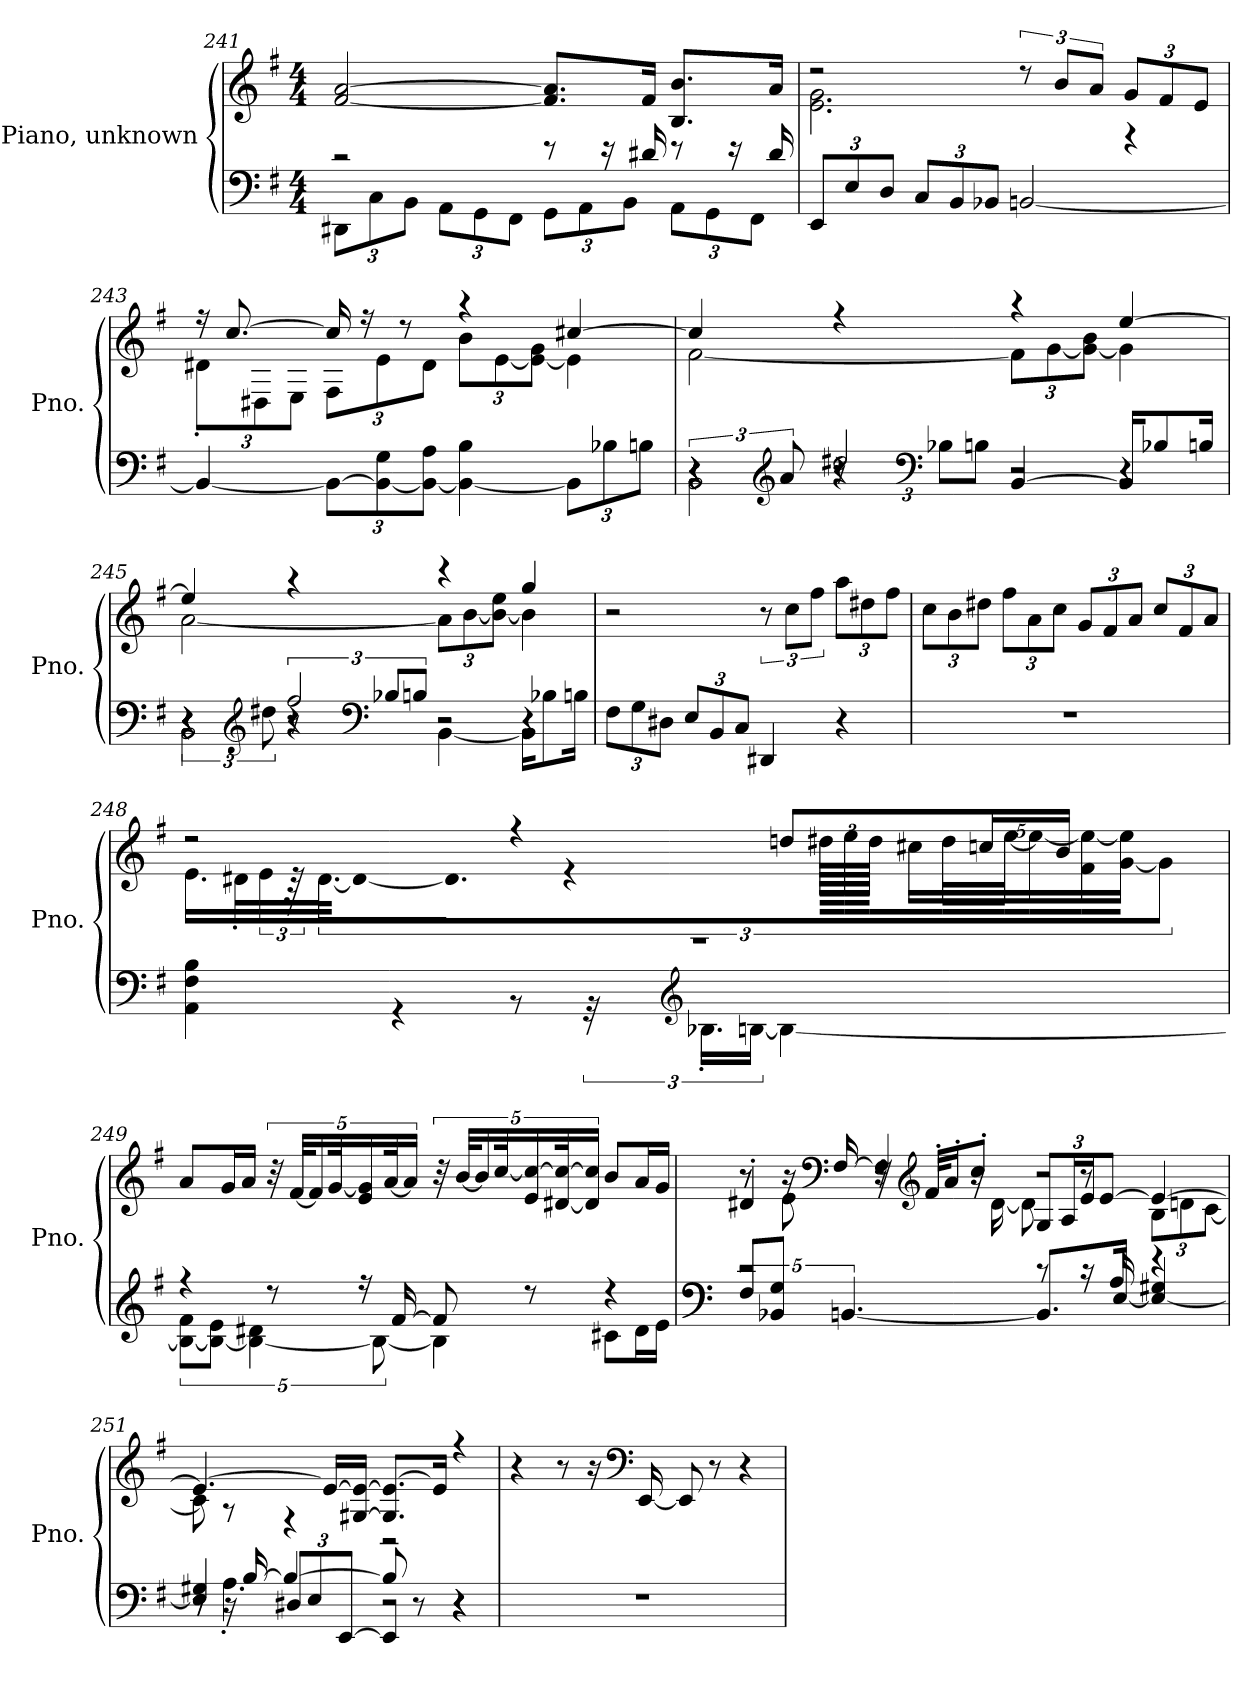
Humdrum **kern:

**kern	**kern
*part1	*part1
*staff2	*staff1
*I"Piano, unknown	*
*I'Pno.	*
*clefF4	*clefG2
*k[f#]	*k[f#]
*M4/4	*M4/4
=241	=241
*^	*
*	*Xbrackettup	*
2r	12DD#X\L	[2f#/ [2a/
.	12C\	.
.	12BB\J	.
.	12AA\L	.
.	12GG\	.
.	12FF#\J	.
8r	12GG\L	8.f#/] 8.a/]L
.	12AA\	.
16r	.	.
.	12BB\J	.
16d#X/	.	16f#/Jk
8r	12AA\L	8.B/ 8.b/L
.	12GG\	.
16r	.	.
.	12FF#\J	.
16d#/	.	16a/Jk
*v	*v	*
=242	=242
*	*^
12EE/L	2r	2.e\ 2.g\
12E/	.	.
12D/J	.	.
12C/L	.	.
12BB/	.	.
12BB-X/J	.	.
[2BBn/	12r	.
.	12b/L	.
.	12a/J	.
*	*Xbrackettup	*
.	12g/L	4r
.	12f#/	.
.	12e/J	.
!!LO:LB:g=z	!!
=243	=243	=243
4BB/_	16r	12d#X'\L
.	[8.cc/	.
.	.	12D#X\
.	.	12E\J
12BB\L_	16cc/]	12F#\L
.	16r	.
12BB\_ 12G\	.	12e\
.	8r	.
12BB\_ 12A\J	.	12d#\J
4BB\_ 4B\	4r	12b\L
.	.	[12e\
.	.	12e\_ 12g\J
12BB\L]	[4cc#X/	4e\]
12B-X\	.	.
12Bn\J	.	.
=244	=244	=244
*^	*	*
*	*^	*	*
*	*	*brackettup	*	*
*	*	*^	*	*
4r	4r	6r	2BB\	4cc#/]	[2f#\
*clefG2	*	*	*	*	*
.	.	12a/	.	.	.
2dd#X/	12r	4r	.	4r	.
*clefF4	*	*	*	*	*
.	12B-X\L	.	.	.	.
.	12Bn\J	.	.	.	.
.	2r	[4BB/	2r	4r	12f#\L]
.	.	.	.	.	[12g\
.	.	.	.	.	12g\_ 12b\J
4r	.	16BB/KL]	.	[4ee/	4g\]
.	.	8B-X/	.	.	.
.	.	16Bn/Jk	.	.	.
!!LO:LB:g=z	!!
=245	=245	=245	=245	=245	=245
4r	6r	4r	2BB\	4ee/]	[2a\
*clefG2	*	*	*	*	*
.	12dd#X\	.	.	.	.
2ff#/	4r	12r	.	4r	.
*clefF4	*	*	*	*	*
.	.	12B-X/L	.	.	.
.	.	12Bn/J	.	.	.
.	[4BB\	2r	2r	4r	12a\L]
.	.	.	.	.	[12b\
.	.	.	.	.	12b\_ 12ee\J
4r	16BB\KL]	.	.	4gg/	4b\]
.	8B-X\	.	.	.	.
.	16Bn\Jk	.	.	.	.
*v	*v	*v	*v	*	*
*	*v	*v
=246	=246
*Xbrackettup	*
12F#\L	2r
12G\	.
12D#X\J	.
12E/L	.
12BB/	.
12C/J	.
*	*brackettup
4DD#X/	12r
.	12cc\L
.	12ff#\J
*	*Xbrackettup
4r	12aa\L
.	12dd#X\
.	12ff#\J
!!LO:LB:g=z
=247	=247
1r	12cc\L
.	12b\
.	12dd#X\J
.	12ff#\L
.	12a\
.	12cc\J
.	12g/L
.	12f#/
.	12a/J
.	12cc/L
.	12f#/
.	12a/J
=248	=248
*^	*^
1r	4AA\ 4F#\ 4B\	2r	16.e\LL
.	.	.	32d#X'\L
*	*	*	*brackettup
.	.	.	48e\JJJ
.	.	.	96r
.	.	.	[48.d#\KLL
.	.	.	16d#\J_
.	4r	.	8.d#\J]
.	.	.	32r
*	*	*	*Xbrackettup
.	.	.	96dd#X\LLLL
.	.	.	96ee\
.	.	.	96dd#\JJJJ
.	8r	4r	20cc#X\LL
.	.	.	40dd#\L
.	.	.	[40ee\J
.	.	.	20ee\_
*	*brackettup	*	*
.	48r	.	.
*clefG2	*	*	*
.	24.B-X'\LL	.	.
.	.	.	20f#\ 20ee\_
.	.	.	[20g\ 20ee\]JJ
.	[24Bn\JJ	.	.
.	4B\_	8ddn/L	4g\]
.	.	16ccn/L	.
.	.	16b/JJ	.
*	*	*v	*v
!!LO:LB:g=z
=249	=249	=249
4r	10B\_ 10f#\L	8a/L
.	10B\_ 10e\J	.
.	.	16g/L
.	.	16a/JJ
.	5B\_ 5d#X\	.
*	*	*brackettup
8r	.	40r
.	.	[40f#/KLL
.	.	20f#/]
.	.	[40g/K
16r	.	20e/ 20g/]
.	10B\_	.
.	.	[40a/K
[16f#/	.	.
.	.	20a/JJ]
8f#/]	4B\]	40r
.	.	[40b/KLL
.	.	20b/]
.	.	[40cc/K
8r	.	20e/ 20cc/_
.	.	[40d#X/ 40cc/_K
.	.	20d#/] 20cc/]JJ
4r	8c#X\L	8b/L
.	16d#\L	16a/L
.	16e\JJ	16g/JJ
!!LO:LB:g=z
=250	=250	=250
*clefF4	*	*
*	*	*^
*	*	*	*^
2r	10F#/L	4d#X'/	8r	8r
.	10BB-X/ 10G/J	.	.	.
.	.	.	8e\	16r
*	*	*clefF4	*	*
.	.	.	.	[16F#/
.	[5.BBn/	.	.	.
.	.	32r	8r	4F#/]
*	*	*clefG2	*	*
.	.	32f#'/KLL	.	.
.	.	16a'/J	.	.
.	.	8cc'/J	16r	.
.	.	.	[16d#\	.
*	*	*Xbrackettup	*	*
8r	8.BB/L]	12G/L	8d#\]	2r
.	.	24A/L	.	.
16r	.	24e/J	8r	.
.	.	[12e/J	.	.
16A/	[16E/Jk	.	.	.
4r	4E/_ 4G#X/	4e/_	12B\L	.
.	.	.	12dn\	.
.	.	.	[12c\J	.
*	*	*	*v	*v
=251	=251	=251	=251
*	*^	*	*
8r	8r	4E/] 4G#X/	4.e/_	8c\]
16r	4.A'\	.	.	8r
[16B/	.	.	.	.
*	*	*Xbrackettup	*	*
4B/_	.	12D#X/L	.	4r
.	.	12E/	.	.
.	.	.	16e/LL_	.
.	.	[12EE/J	.	.
.	.	.	[16G#X/ 16e/_JJ	.
8B/]	2r	4EE/]	8.G#/] 8.e/_L	2r
8r	.	.	.	.
.	.	.	16e/Jk]	.
4r	.	4r	4r	.
*v	*v	*v	*	*
*	*v	*v
!!LO:PB:g=z
=252	=252
1r	4r
.	8r
.	16r
*	*clefF4
.	[16EE/
.	8EE/]
.	8r
.	4r
=	=
*-	*-
